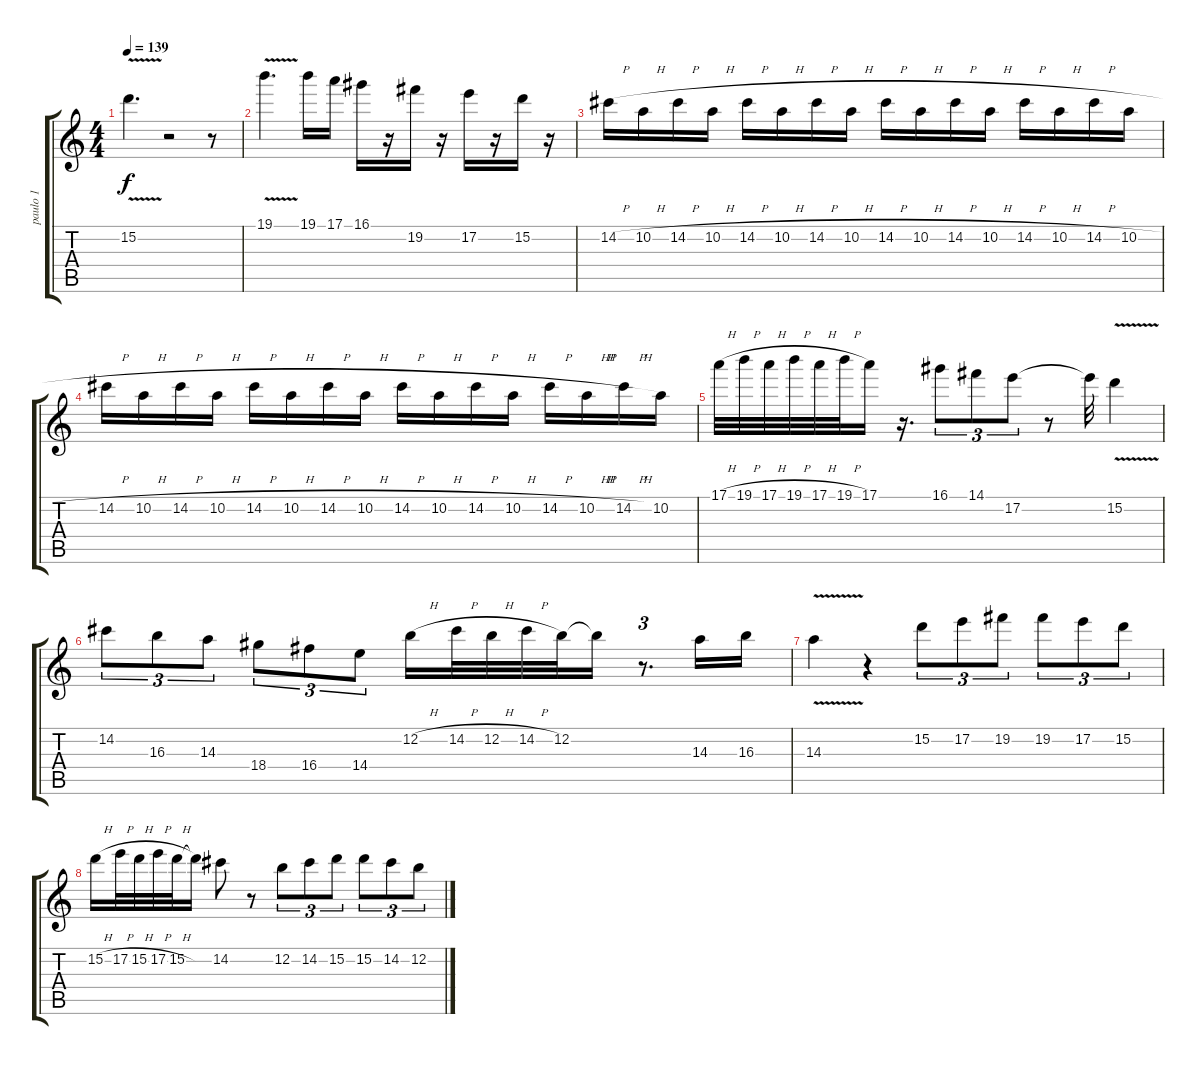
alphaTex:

\track ("paulo 1" "paulo 1") {instrument distortionguitar}
\staff {score tabs}
\tuning (E4 B3 G3 D3 A2 E2) {hide}
\ts (4 4)
\tempo 139
\clef g2
\ks c
15.2{v}.4{d dy f} r.2 r.8 |
19.1{v}.4{d} 19.1.16 17.1.16 16.1.16 r.16 19.2.16 r.16 17.2.16 r.16 15.2.16 r.16 |
14.2{h}.16{volume 10} 10.2{h}.16 14.2{h}.16 10.2{h}.16 14.2{h}.16{volume 12} 10.2{h}.16 14.2{h}.16 10.2{h}.16 14.2{h}.16{volume 14} 10.2{h}.16 14.2{h}.16 10.2{h}.16 14.2{h}.16{volume 16} 10.2{h}.16 14.2{h}.16 10.2{h}.16 |
14.2{h}.16 10.2{h}.16 14.2{h}.16 10.2{h}.16 14.2{h}.16 10.2{h}.16 14.2{h}.16 10.2{h}.16 14.2{h}.16 10.2{h}.16 14.2{h}.16 10.2{h}.16 14.2{h}.16 10.2{h}.16 14.2{h}.16 10.2.16 |
17.1{h}.32 19.1{h}.32 17.1{h}.32 19.1{h}.32 17.1{h}.32 19.1{h}.32 17.1.16 r.16{d} 16.1.8{tu (3 2)} 14.1.8{tu (3 2)} 17.2.8{tu (3 2)} r.8 17.2{t}.32 15.2{v}.4 |
14.2.8{tu (3 2)} 16.3.8{tu (3 2)} 14.3.8{tu (3 2)} 18.4.8{tu (3 2)} 16.4.8{tu (3 2)} 14.4.8{tu (3 2)} 12.2{h}.16 14.2{h}.32 12.2{h}.32 14.2{h}.32 12.2.32 12.2{t}.16 r.8{d tu (3 2)} 14.3.16 16.3.16 |
14.3{v}.4 r.4 15.2.8{tu (3 2)} 17.2.8{tu (3 2)} 19.2.8{tu (3 2)} 19.2.8{tu (3 2)} 17.2.8{tu (3 2)} 15.2.8{tu (3 2)} |
15.2{h}.16 17.2{h}.32 15.2{h}.32 17.2{h}.32 15.2{h}.32 15.2{t}.16 14.2.8 r.8 12.2.8{tu (3 2)} 14.2.8{tu (3 2)} 15.2.8{tu (3 2)} 15.2.8{tu (3 2)} 14.2.8{tu (3 2)} 12.2.8{tu (3 2)}
